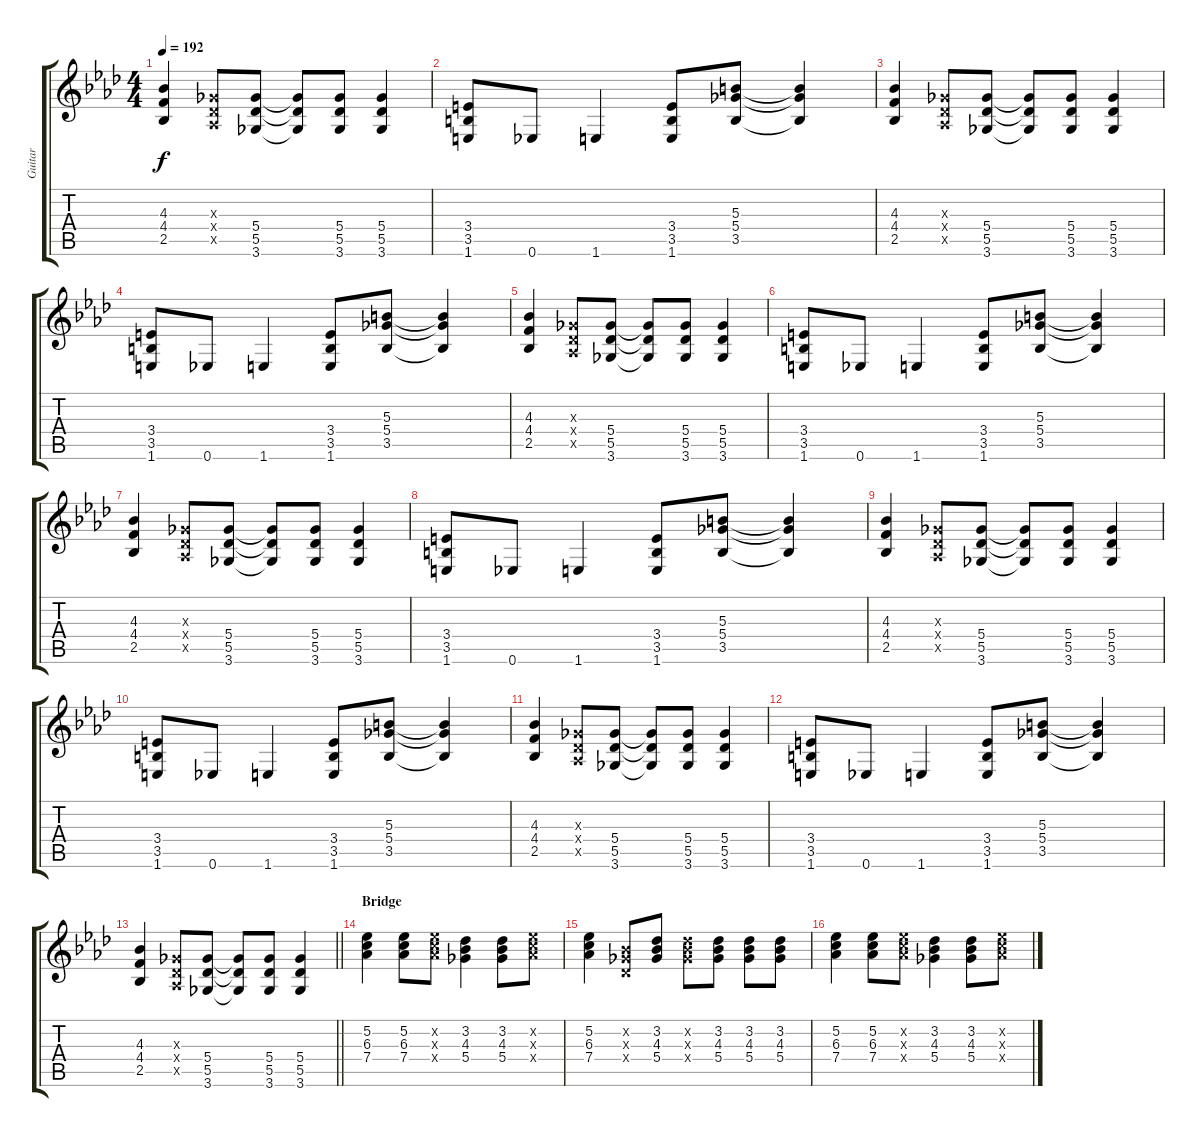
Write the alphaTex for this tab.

\track ("Guitar" "Guitar") {instrument electricguitarjazz}
\staff {score tabs}
\tuning (Eb4 Bb3 Gb3 Db3 Ab2 Eb2) {hide}
\ts (4 4)
\tempo 192
\clef g2
\ks ab
(4.3 4.4 2.5).4{dy f} (0.3{x} 0.4{x} 0.5{x}).8 (5.4 5.5 3.6).8 (5.4{t} 5.5{t} 3.6{t}).8 (5.4 5.5 3.6).8 (5.4 5.5 3.6).4 |
(3.4 3.5 1.6).8 0.6.8 1.6.4 (3.4 3.5 1.6).8 (5.3 5.4 3.5).8 (5.3{t} 5.4{t} 3.5{t}).4 |
(4.3 4.4 2.5).4 (0.3{x} 0.4{x} 0.5{x}).8 (5.4 5.5 3.6).8 (5.4{t} 5.5{t} 3.6{t}).8 (5.4 5.5 3.6).8 (5.4 5.5 3.6).4 |
(3.4 3.5 1.6).8 0.6.8 1.6.4 (3.4 3.5 1.6).8 (5.3 5.4 3.5).8 (5.3{t} 5.4{t} 3.5{t}).4 |
(4.3 4.4 2.5).4 (0.3{x} 0.4{x} 0.5{x}).8 (5.4 5.5 3.6).8 (5.4{t} 5.5{t} 3.6{t}).8 (5.4 5.5 3.6).8 (5.4 5.5 3.6).4 |
(3.4 3.5 1.6).8 0.6.8 1.6.4 (3.4 3.5 1.6).8 (5.3 5.4 3.5).8 (5.3{t} 5.4{t} 3.5{t}).4 |
(4.3 4.4 2.5).4 (0.3{x} 0.4{x} 0.5{x}).8 (5.4 5.5 3.6).8 (5.4{t} 5.5{t} 3.6{t}).8 (5.4 5.5 3.6).8 (5.4 5.5 3.6).4 |
(3.4 3.5 1.6).8 0.6.8 1.6.4 (3.4 3.5 1.6).8 (5.3 5.4 3.5).8 (5.3{t} 5.4{t} 3.5{t}).4 |
(4.3 4.4 2.5).4 (0.3{x} 0.4{x} 0.5{x}).8 (5.4 5.5 3.6).8 (5.4{t} 5.5{t} 3.6{t}).8 (5.4 5.5 3.6).8 (5.4 5.5 3.6).4 |
(3.4 3.5 1.6).8 0.6.8 1.6.4 (3.4 3.5 1.6).8 (5.3 5.4 3.5).8 (5.3{t} 5.4{t} 3.5{t}).4 |
(4.3 4.4 2.5).4 (0.3{x} 0.4{x} 0.5{x}).8 (5.4 5.5 3.6).8 (5.4{t} 5.5{t} 3.6{t}).8 (5.4 5.5 3.6).8 (5.4 5.5 3.6).4 |
(3.4 3.5 1.6).8 0.6.8 1.6.4 (3.4 3.5 1.6).8 (5.3 5.4 3.5).8 (5.3{t} 5.4{t} 3.5{t}).4 |
\barLineRight lightlight
(4.3 4.4 2.5).4 (0.3{x} 0.4{x} 0.5{x}).8 (5.4 5.5 3.6).8 (5.4{t} 5.5{t} 3.6{t}).8 (5.4 5.5 3.6).8 (5.4 5.5 3.6).4 |
\section ("" "Bridge")
(5.2 6.3 7.4).4 (5.2 6.3 7.4).8 (5.2{x} 6.3{x} 7.4{x}).8 (3.2 4.3 5.4).4 (3.2 4.3 5.4).8 (5.2{x} 6.3{x} 7.4{x}).8 |
(5.2 6.3 7.4).4 (0.2{x} 0.3{x} 0.4{x}).8 (3.2 4.3 5.4).8 (3.2{x} 4.3{x} 5.4{x}).8 (3.2 4.3 5.4).8 (3.2 4.3 5.4).8 (3.2 4.3 5.4).8 |
(5.2 6.3 7.4).4 (5.2 6.3 7.4).8 (5.2{x} 6.3{x} 7.4{x}).8 (3.2 4.3 5.4).4 (3.2 4.3 5.4).8 (5.2{x} 6.3{x} 7.4{x}).8
